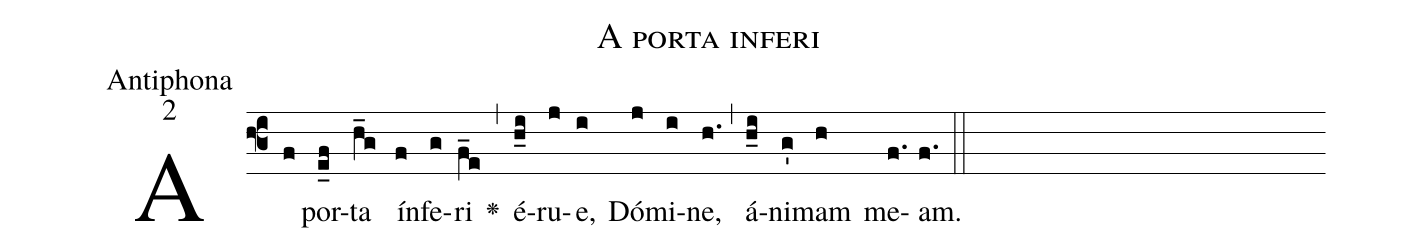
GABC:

name:A porta inferi;
office-part:Antiphona;
mode:2;
%%
(f3) A(f) por(e_f)ta(h_g) ín(f)fe(g)ri(f_e) <v>\greheightstar</v>(,) é(h_i)ru(j)e,(i) Dó(j)mi(i)ne,(h.) (,) á(h_i)ni(g')mam(h) me(f.)am.(f.) (::)
